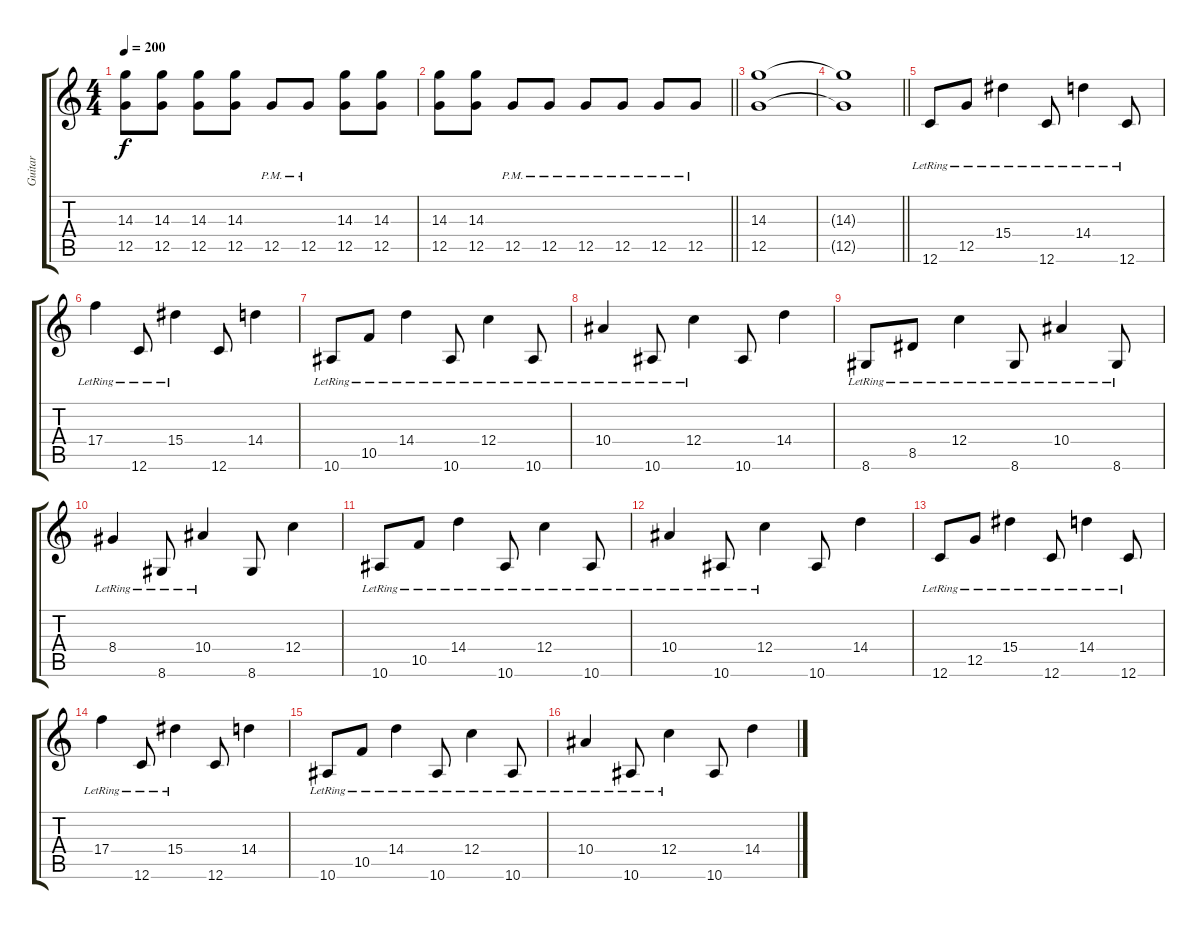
\track ("Guitar" "Guitar") {instrument distortionguitar}
\staff {score tabs}
\tuning (D4 A3 F3 C3 G2 C2) {hide}
\ts (4 4)
\tempo 200
\clef g2
\ks c
(14.3 12.5).8{dy f} (14.3 12.5).8 (14.3 12.5).8 (14.3 12.5).8 12.5{pm}.8 12.5{pm}.8 (14.3 12.5).8 (14.3 12.5).8 |
\barLineRight lightlight
(14.3 12.5).8 (14.3 12.5).8 12.5{pm}.8 12.5{pm}.8 12.5{pm}.8 12.5{pm}.8 12.5{pm}.8 12.5{pm}.8 |
\section ("" " ")
(14.3 12.5).1 |
\barLineRight lightlight
(14.3{t} 12.5{t}).1 |
\section ("" " ")
12.6{lr}.8{instrument electricguitarclean} 12.5{lr}.8 15.4{lr}.4 12.6{lr}.8 14.4{lr}.4 12.6{lr}.8 |
17.4{lr}.4 12.6{lr}.8 15.4{lr}.4 12.6.8 14.4.4 |
10.6{lr}.8 10.5{lr}.8 14.4{lr}.4 10.6{lr}.8 12.4{lr}.4 10.6{lr}.8 |
10.4{lr}.4 10.6{lr}.8 12.4{lr}.4 10.6.8 14.4.4 |
8.6{lr}.8 8.5{lr}.8 12.4{lr}.4 8.6{lr}.8 10.4{lr}.4 8.6{lr}.8 |
8.4{lr}.4 8.6{lr}.8 10.4{lr}.4 8.6.8 12.4.4 |
10.6{lr}.8 10.5{lr}.8 14.4{lr}.4 10.6{lr}.8 12.4{lr}.4 10.6{lr}.8 |
10.4{lr}.4 10.6{lr}.8 12.4{lr}.4 10.6.8 14.4.4 |
12.6{lr}.8 12.5{lr}.8 15.4{lr}.4 12.6{lr}.8 14.4{lr}.4 12.6{lr}.8 |
17.4{lr}.4 12.6{lr}.8 15.4{lr}.4 12.6.8 14.4.4 |
10.6{lr}.8 10.5{lr}.8 14.4{lr}.4 10.6{lr}.8 12.4{lr}.4 10.6{lr}.8 |
10.4{lr}.4 10.6{lr}.8 12.4{lr}.4 10.6.8 14.4.4
